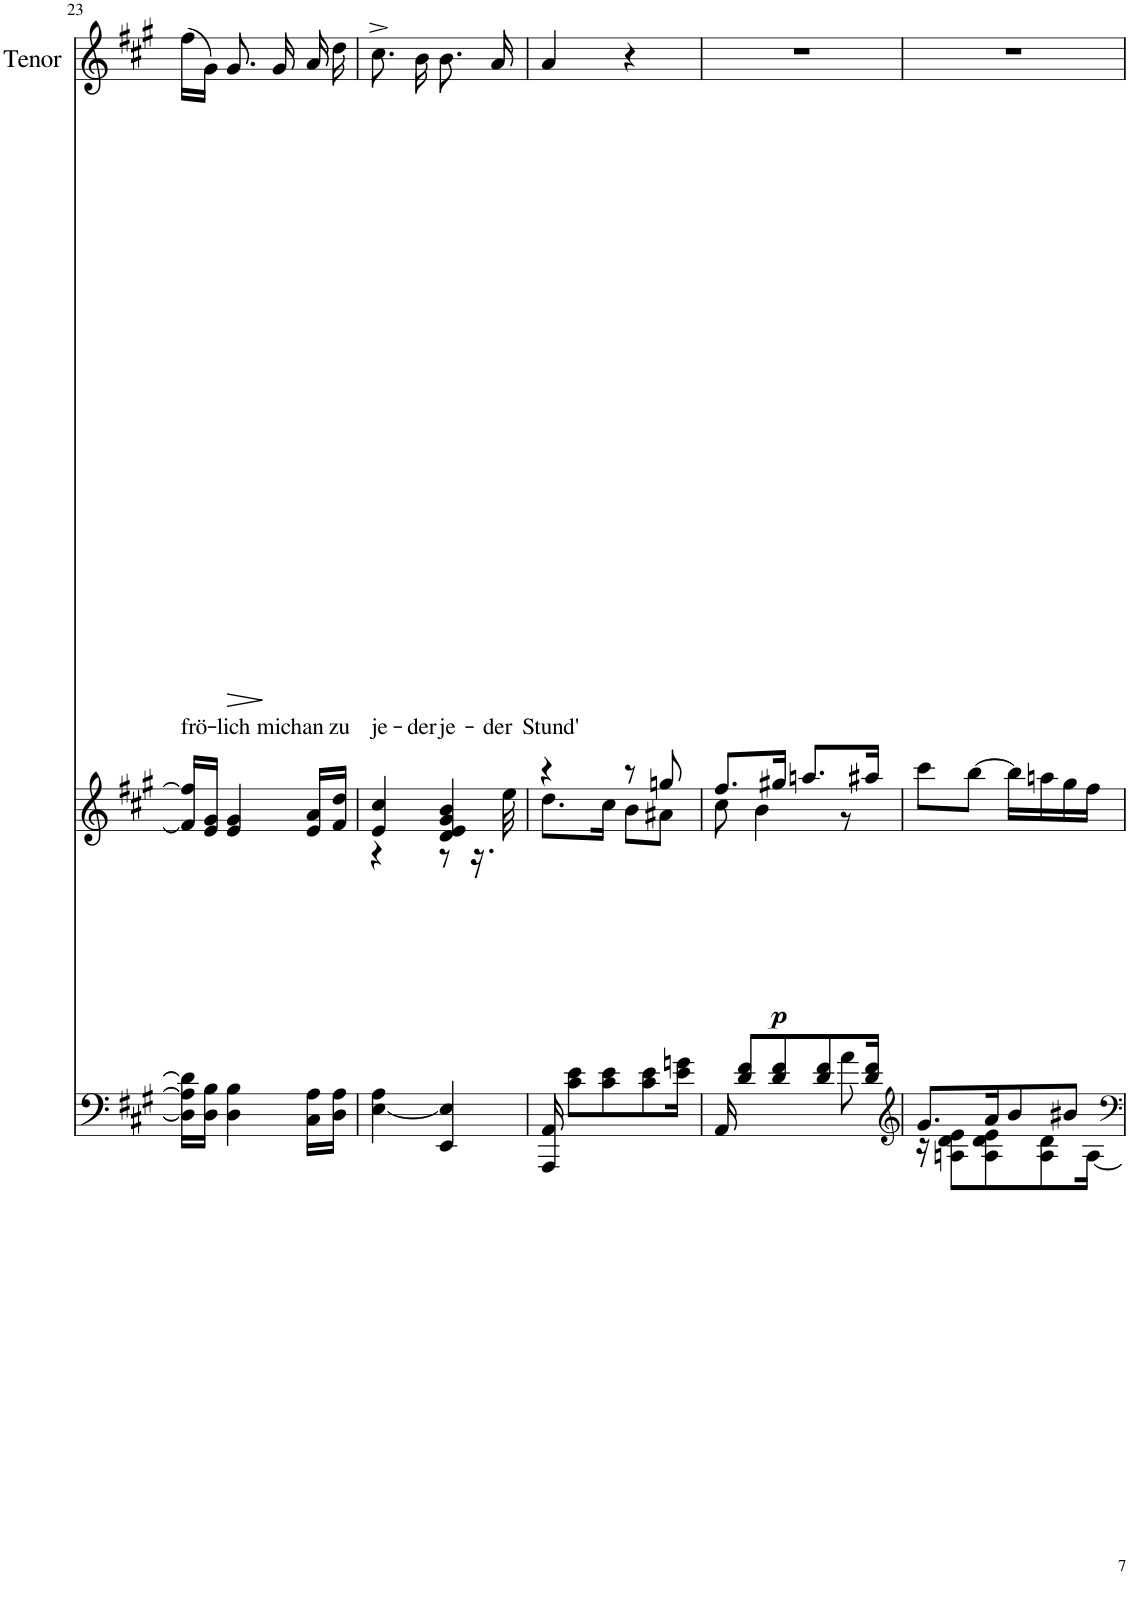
**kern	**dynam	**kern	**dynam	**kern	**text	**dynam
*part3	*part3	*part2	*part2	*part1	*part1	*part1
*staff3	*staff3	*staff2	*staff2	*staff1	*staff1	*staff1
*I"PianoL	*	*I"PianoR	*	*I"Tenor	*	*
*	*	*	*	*I'Tenor	*	*
!!LO:PB:g=z
*clefF4	*	*clefG2	*	*clefG2	*	*
*k[f#c#g#]	*	*k[f#c#g#]	*	*k[f#c#g#]	*	*
*M2/4	*	*M2/4	*	*M2/4	*	*
=23	=23	=23	=23	=23	=23	=23
!	!	!	!	!	!LO:LY:b	!
16D\] 16A\] 16d\]LL	.	16f#/] 16ff#/]LL	.	(16ff#\LL	frö-	.
16D\ 16B\JJ	.	16e/ 16g#/JJ	.	16g#\JJ)	.	.
!	!LO:HP:b	!	!	!	!LO:LY:b	!LO:HP:b
4D\ 4B\	>	4e/ 4g#/	.	8.g#/	-lich	>
!	!	!	!	!	!LO:LY:b	!
.	.	.	.	16g#/	mich	]
!	!	!	!	!	!LO:LY:b	!
16C#\ 16A\LL	]	16e/ 16a/LL	.	16a/	an	.
!	!	!	!	!	!LO:LY:b	!
16D\ 16A\JJ	.	16f#/ 16dd/JJ	.	16dd\	zu	.
=24	=24	=24	=24	=24	=24	=24
*	*	*^	*	*	*	*
!	!	!	!	!	!	!LO:LY:b	!
[4E\ 4A\	.	4e/ 4cc#/	4r	.	8.cc#^\	je-	.
!	!	!	!	!	!	!LO:LY:b	!
.	.	.	.	.	16b\	-der	.
!	!	!	!	!	!	!LO:LY:b	!
4EE/ 4E/]	.	4d/ 4e/ 4g#/ 4b/	8r	.	8.b\	je-	.
.	.	.	16.r	.	.	.	.
!	!	!	!	!	!	!LO:LY:b	!
.	.	.	.	.	16a/	-der	.
!	!	!	!	!LO:DY:b	!	!	!
.	.	.	32ee\	p	.	.	.
=25	=25	=25	=25	=25	=25	=25	=25
!	!	!	!	!	!	!LO:LY:b	!
16AAA/ 16AA/	.	4r	8.dd\L	.	4a/	Stund'	.
8c#\ 8e\L	.	.	.	.	.	.	.
8c#\ 8e\	.	.	16cc#\Jk	.	.	.	.
.	.	8r	8b\L	.	4r	.	.
8c#\ 8e\	.	.	.	.	.	.	.
.	.	8ggn/	8a#X\J	.	.	.	.
16e\ 16gn\Jk	.	.	.	.	.	.	.
=26	=26	=26	=26	=26	=26	=26	=26
*^	*	*	*	*	*	*	*
16AA/	4.ryy	.	8.ff#/L	8cc#\	.	2r	.	.
8d/ 8f#/L	.	.	.	.	.	.	.	.
.	.	.	.	4b\	.	.	.	.
8d/ 8f#/	.	.	16gg#X/Jk	.	.	.	.	.
.	.	.	8.aan/L	.	.	.	.	.
8d/ 8f#/	.	.	.	.	.	.	.	.
.	8a\	.	.	8r	.	.	.	.
16d/ 16f#/Jk	.	.	16aa#X/Jk	.	.	.	.	.
*	*	*	*v	*v	*	*	*	*
=27	=27	=27	=27	=27	=27	=27	=27
*clefG2	*	*	*	*	*	*	*
8.g#/L	16r	.	8ccc#\L	.	2r	.	.
.	8An\ 8d\ 8e\L	.	.	.	.	.	.
.	.	.	[8bb\J	.	.	.	.
16a/K	8A\ 8d\ 8e\	.	.	.	.	.	.
8b/	.	.	16bb\LL]	.	.	.	.
.	8A\ 8d\	.	16aan\	.	.	.	.
8b#X/J	.	.	16gg#\	.	.	.	.
.	[16A\Jk	.	16ff#\JJ	.	.	.	.
*v	*v	*	*	*	*	*	*
=	=	=	=	=	=	=
*-	*-	*-	*-	*-	*-	*-
